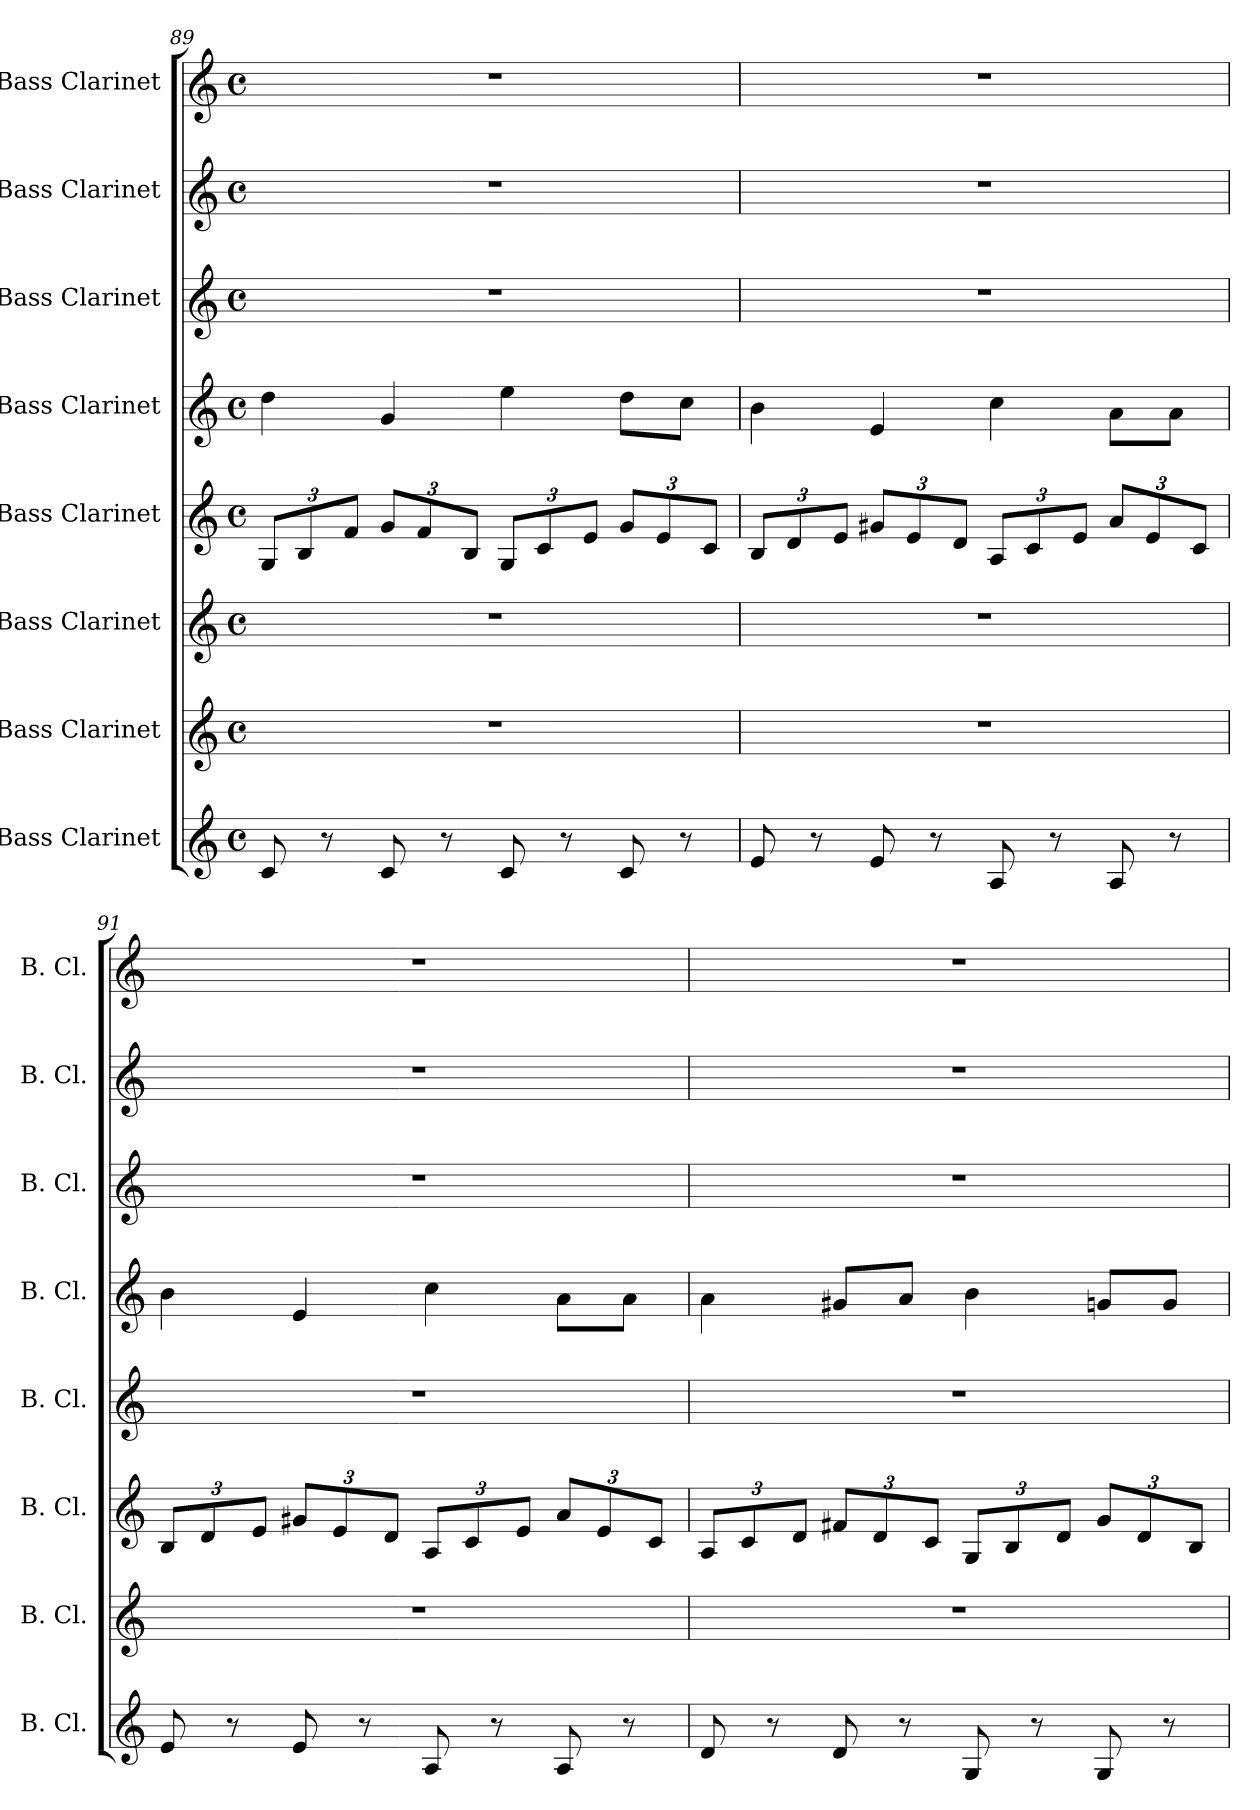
**kern	**kern	**kern	**kern	**kern	**kern	**kern	**kern
*part8	*part7	*part6	*part5	*part4	*part3	*part2	*part1
*staff8	*staff7	*staff6	*staff5	*staff4	*staff3	*staff2	*staff1
*I"Bass Clarinet	*I"Bass Clarinet	*I"Bass Clarinet	*I"Bass Clarinet	*I"Bass Clarinet	*I"Bass Clarinet	*I"Bass Clarinet	*I"Bass Clarinet
*I'B. Cl.	*I'B. Cl.	*I'B. Cl.	*I'B. Cl.	*I'B. Cl.	*I'B. Cl.	*I'B. Cl.	*I'B. Cl.
*clefG2	*clefG2	*clefG2	*clefG2	*clefG2	*clefG2	*clefG2	*clefG2
*ITrd8c14	*ITrd8c14	*ITrd8c14	*ITrd8c14	*ITrd8c14	*ITrd8c14	*ITrd8c14	*ITrd8c14
*k[]	*k[]	*k[]	*k[]	*k[]	*k[]	*k[]	*k[]
*M4/4	*M4/4	*M4/4	*M4/4	*M4/4	*M4/4	*M4/4	*M4/4
*met(c)	*met(c)	*met(c)	*met(c)	*met(c)	*met(c)	*met(c)	*met(c)
*	*	*	*Xbrackettup	*	*	*	*
=89	=89	=89	=89	=89	=89	=89	=89
8C/	1r	1r	12GG/L	4d\	1r	1r	1r
.	.	.	12BB/	.	.	.	.
8r	.	.	.	.	.	.	.
.	.	.	12F/J	.	.	.	.
8C/	.	.	12G/L	4G/	.	.	.
.	.	.	12F/	.	.	.	.
8r	.	.	.	.	.	.	.
.	.	.	12BB/J	.	.	.	.
8C/	.	.	12GG/L	4e\	.	.	.
.	.	.	12C/	.	.	.	.
8r	.	.	.	.	.	.	.
.	.	.	12E/J	.	.	.	.
8C/	.	.	12G/L	8d\L	.	.	.
.	.	.	12E/	.	.	.	.
8r	.	.	.	8c\J	.	.	.
.	.	.	12C/J	.	.	.	.
!!LO:PB:g=z
=90	=90	=90	=90	=90	=90	=90	=90
8E/	1r	1r	12BB/L	4B\	1r	1r	1r
.	.	.	12D/	.	.	.	.
8r	.	.	.	.	.	.	.
.	.	.	12E/J	.	.	.	.
8E/	.	.	12G#X/L	4E/	.	.	.
.	.	.	12E/	.	.	.	.
8r	.	.	.	.	.	.	.
.	.	.	12D/J	.	.	.	.
8AA/	.	.	12AA/L	4c\	.	.	.
.	.	.	12C/	.	.	.	.
8r	.	.	.	.	.	.	.
.	.	.	12E/J	.	.	.	.
8AA/	.	.	12A/L	8A\L	.	.	.
.	.	.	12E/	.	.	.	.
8r	.	.	.	8A\J	.	.	.
.	.	.	12C/J	.	.	.	.
=91	=91	=91	=91	=91	=91	=91	=91
*	*	*Xbrackettup	*	*	*	*	*
8E/	1r	12BB/L	1r	4B\	1r	1r	1r
.	.	12D/	.	.	.	.	.
8r	.	.	.	.	.	.	.
.	.	12E/J	.	.	.	.	.
8E/	.	12G#X/L	.	4E/	.	.	.
.	.	12E/	.	.	.	.	.
8r	.	.	.	.	.	.	.
.	.	12D/J	.	.	.	.	.
8AA/	.	12AA/L	.	4c\	.	.	.
.	.	12C/	.	.	.	.	.
8r	.	.	.	.	.	.	.
.	.	12E/J	.	.	.	.	.
8AA/	.	12A/L	.	8A\L	.	.	.
.	.	12E/	.	.	.	.	.
8r	.	.	.	8A\J	.	.	.
.	.	12C/J	.	.	.	.	.
!!LO:PB:g=z
=92	=92	=92	=92	=92	=92	=92	=92
8D/	1r	12AA/L	1r	4A\	1r	1r	1r
.	.	12C/	.	.	.	.	.
8r	.	.	.	.	.	.	.
.	.	12D/J	.	.	.	.	.
8D/	.	12F#X/L	.	8G#X/L	.	.	.
.	.	12D/	.	.	.	.	.
8r	.	.	.	8A/J	.	.	.
.	.	12C/J	.	.	.	.	.
8GG/	.	12GG/L	.	4B\	.	.	.
.	.	12BB/	.	.	.	.	.
8r	.	.	.	.	.	.	.
.	.	12D/J	.	.	.	.	.
8GG/	.	12G/L	.	8Gn/L	.	.	.
.	.	12D/	.	.	.	.	.
8r	.	.	.	8G/J	.	.	.
.	.	12BB/J	.	.	.	.	.
=	=	=	=	=	=	=	=
*-	*-	*-	*-	*-	*-	*-	*-
